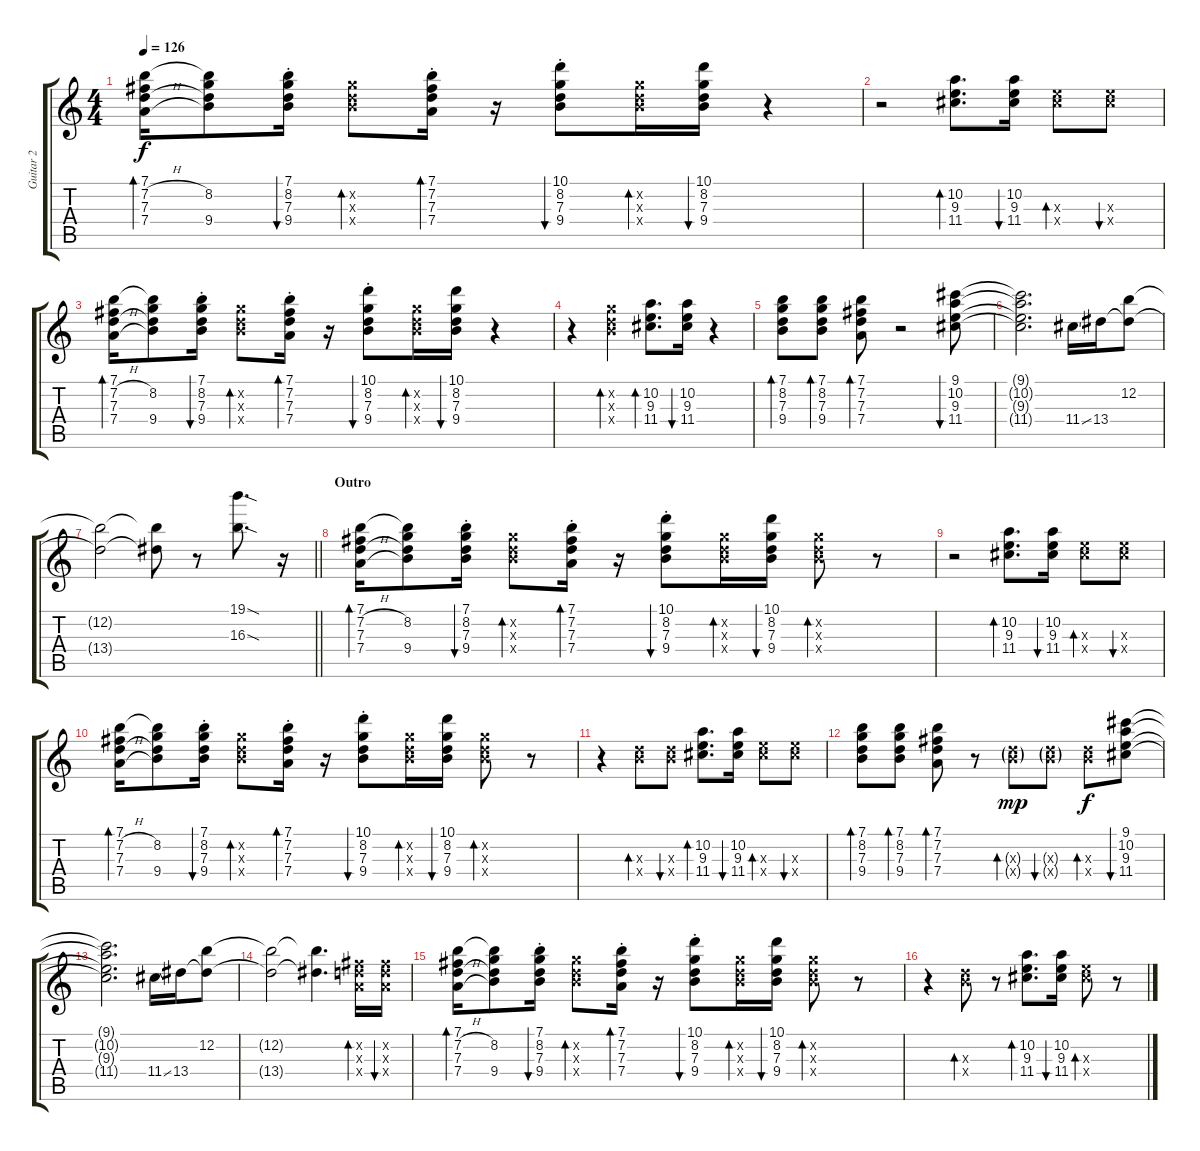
\track ("Guitar 2" "Guitar 2") {instrument electricguitarclean}
\staff {score tabs}
\tuning (E4 B3 G3 D3 A2 E2) {hide}
\ts (4 4)
\tempo 126
\clef g2
\ks c
(7.1 7.2{h} 7.3 7.4{h}).16{bd 30 dy f} (7.1{t} 8.2 7.3{t} 9.4).8 (7.1{st} 8.2{st} 7.3{st} 9.4{st}).16{bu 30} (8.2{x} 7.3{x} 9.4{x}).8{bd 30} (7.1{st} 7.2 7.3 7.4).16{bd 30} r.16 (10.1{st} 8.2{st} 7.3{st} 9.4{st}).8{bu 30} (8.2{x} 7.3{x} 9.4{x}).16{bd 30} (10.1 8.2 7.3 9.4).16{bu 30} r.4 |
r.2 (10.2 9.3 11.4).8{d bd 30} (10.2 9.3 11.4).16{bu 30} (9.3{x} 11.4{x}).8{bd 30} (9.3{x} 11.4{x}).8{bu 30} |
(7.1 7.2{h} 7.3 7.4{h}).16{bd 30} (7.1{t} 8.2 7.3{t} 9.4).8 (7.1{st} 8.2{st} 7.3{st} 9.4{st}).16{bu 30} (8.2{x} 7.3{x} 9.4{x}).8{bd 30} (7.1{st} 7.2 7.3 7.4).16{bd 30} r.16 (10.1{st} 8.2{st} 7.3{st} 9.4{st}).8{bu 30} (8.2{x} 7.3{x} 9.4{x}).16{bd 30} (10.1 8.2 7.3 9.4).16{bu 30} r.4 |
r.4 (8.2{x} 7.3{x} 9.4{x}).4{bd 30} (10.2 9.3 11.4).8{d bd 30} (10.2 9.3 11.4).16{bu 30} r.4 |
(7.1 8.2 7.3 9.4).8{bd 30} (7.1 8.2 7.3 9.4).8{bd 30} (7.1 7.2 7.3 7.4).8{bd 30} r.2 (9.1 10.2 9.3 11.4).8{bu 30} |
(9.1{t} 10.2{t} 9.3{t} 11.4{t}).2{d} 11.4{ss}.16 13.4.16 (12.2 13.4{t}).8 |
\barLineRight lightlight
(12.2{t} 13.4{t}).2 (12.2{t} 13.4{t}).8 r.8 (19.1{sod} 16.3{sod}).8{d} r.16 |
\section ("" "Outro")
(7.1 7.2{h} 7.3 7.4{h}).16{bd 30} (7.1{t} 8.2 7.3{t} 9.4).8 (7.1{st} 8.2{st} 7.3{st} 9.4{st}).16{bu 30} (8.2{x} 7.3{x} 9.4{x}).8{bd 30} (7.1{st} 7.2 7.3 7.4).16{bd 30} r.16 (10.1{st} 8.2{st} 7.3{st} 9.4{st}).8{bu 30} (8.2{x} 7.3{x} 9.4{x}).16{bd 30} (10.1 8.2 7.3 9.4).16{bu 30} (8.2{x} 7.3{x} 9.4{x}).8{bd 30} r.8 |
r.2 (10.2 9.3 11.4).8{d bd 30} (10.2 9.3 11.4).16{bu 30} (9.3{x} 11.4{x}).8{bd 30} (9.3{x} 11.4{x}).8{bu 30} |
(7.1 7.2{h} 7.3 7.4{h}).16{bd 30} (7.1{t} 8.2 7.3{t} 9.4).8 (7.1{st} 8.2{st} 7.3{st} 9.4{st}).16{bu 30} (8.2{x} 7.3{x} 9.4{x}).8{bd 30} (7.1{st} 7.2 7.3 7.4).16{bd 30} r.16 (10.1{st} 8.2{st} 7.3{st} 9.4{st}).8{bu 30} (8.2{x} 7.3{x} 9.4{x}).16{bd 30} (10.1 8.2 7.3 9.4).16{bu 30} (8.2{x} 7.3{x} 9.4{x}).8{bd 30} r.8 |
r.4 (7.3{x} 9.4{x}).8{bd 30} (7.3{x} 9.4{x}).8{bu 30} (10.2 9.3 11.4).8{d bd 30} (10.2 9.3 11.4).16{bu 30} (9.3{x} 11.4{x}).8{bd 30} (9.3{x} 11.4{x}).8{bu 30} |
(7.1 8.2 7.3 9.4).8{bd 30} (7.1 8.2 7.3 9.4).8{bd 30} (7.1 7.2 7.3 7.4).8{bd 30} r.8 (7.3{g x} 9.4{g x}).8{bd 30 dy mp} (7.3{g x} 9.4{g x}).8{bu 30} (7.3{x} 9.4{x}).8{bd 30 dy f} (9.1 10.2 9.3 11.4).8{bu 30} |
(9.1{t} 10.2{t} 9.3{t} 11.4{t}).2{d} 11.4{ss}.16 13.4.16 (12.2 13.4{t}).8 |
(12.2{t} 13.4{t}).2 (12.2{t} 13.4{t}).4{d} (7.2{x} 7.3{x} 7.4{x}).16{bd 30} (7.2{x} 7.3{x} 7.4{x}).16{bu 30} |
(7.1 7.2{h} 7.3 7.4{h}).16{bd 30} (7.1{t} 8.2 7.3{t} 9.4).8 (7.1{st} 8.2{st} 7.3{st} 9.4{st}).16{bu 30} (8.2{x} 7.3{x} 9.4{x}).8{bd 30} (7.1{st} 7.2 7.3 7.4).16{bd 30} r.16 (10.1{st} 8.2{st} 7.3{st} 9.4{st}).8{bu 30} (8.2{x} 7.3{x} 9.4{x}).16{bd 30} (10.1 8.2 7.3 9.4).16{bu 30} (8.2{x} 7.3{x} 9.4{x}).8{bd 30} r.8 |
r.4 (7.3{x} 9.4{x}).8{bd 30} r.8 (10.2 9.3 11.4).8{d bd 30} (10.2 9.3 11.4).16{bu 30} (9.3{x} 11.4{x}).8{bd 30} r.8
